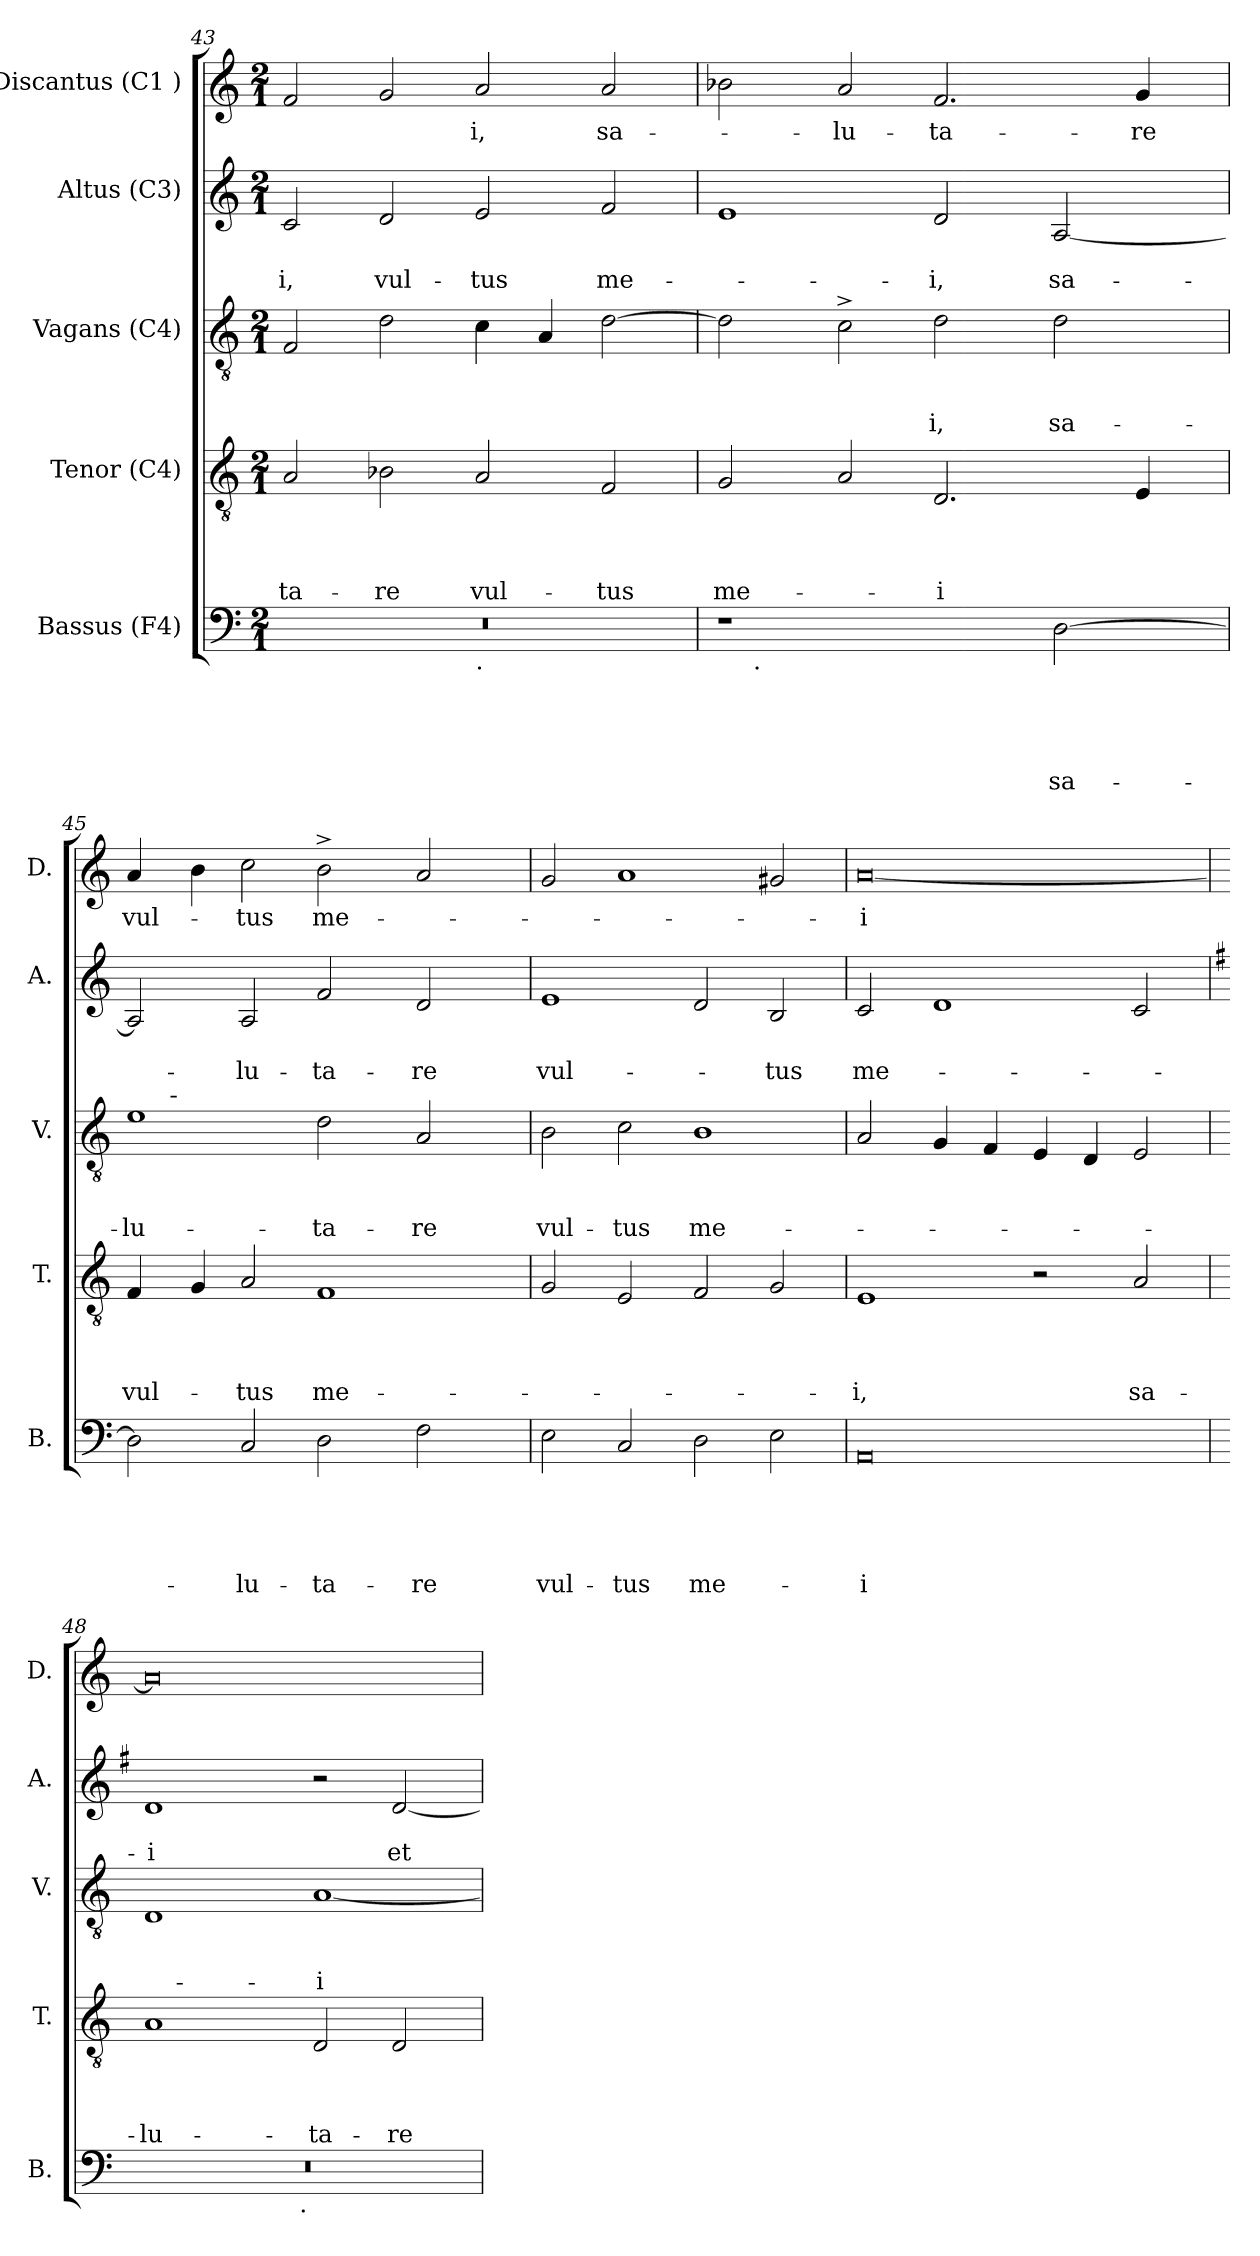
**kern	**text	**text	**text	**text	**text	**kern	**text	**text	**text	**text	**kern	**text	**text	**text	**kern	**text	**text	**kern	**text
*part5	*part5	*part5	*part5	*part5	*part5	*part4	*part4	*part4	*part4	*part4	*part3	*part3	*part3	*part3	*part2	*part2	*part2	*part1	*part1
*staff5	*staff5	*staff5	*staff5	*staff5	*staff5	*staff4	*staff4	*staff4	*staff4	*staff4	*staff3	*staff3	*staff3	*staff3	*staff2	*staff2	*staff2	*staff1	*staff1
*I"Bassus (F4)	*	*	*	*	*	*I"Tenor (C4)	*	*	*	*	*I"Vagans (C4)	*	*	*	*I"Altus (C3)	*	*	*I"Discantus (C1 )	*
*I'B.	*	*	*	*	*	*I'T.	*	*	*	*	*I'V.	*	*	*	*I'A.	*	*	*I'D.	*
*clefF4	*	*	*	*	*	*clefGv2	*	*	*	*	*clefGv2	*	*	*	*clefG2	*	*	*clefG2	*
*k[]	*	*	*	*	*	*k[]	*	*	*	*	*k[]	*	*	*	*k[]	*	*	*k[]	*
*C:	*	*	*	*	*	*C:	*	*	*	*	*C:	*	*	*	*C:	*	*	*C:	*
*M2/1	*	*	*	*	*	*M2/1	*	*	*	*	*M2/1	*	*	*	*M2/1	*	*	*M2/1	*
=43	=43	=43	=43	=43	=43	=43	=43	=43	=43	=43	=43	=43	=43	=43	=43	=43	=43	=43	=43
!	!	!	!	!	!	!	!	!	!	!LO:LY:b	!	!	!	!	!	!	!LO:LY:b	!	!
*^	*	*	*	*	*	*	*	*	*	*	*	*	*	*	*	*	*	*	*
0r	1ryy	.	.	.	.	.	2A/	.	.	.	-ta-	2F/	.	.	.	2c/	.	-i,	2f/	.
!	!	!	!	!	!	!	!	!	!	!	!LO:LY:b	!	!	!	!	!	!	!LO:LY:b	!	!
.	.	.	.	.	.	.	2B-X\	.	.	.	-re	2d\	.	.	.	2d/	.	vul-	2g/	.
!	!LO:TX:b:t=.	!	!	!	!	!	!	!	!	!	!	!	!	!	!	!	!	!	!	!
!	!	!	!	!	!	!	!	!	!	!	!LO:LY:b	!	!	!	!	!	!	!LO:LY:b	!	!LO:LY:b
.	1ryy	.	.	.	.	.	2A/	.	.	.	vul-	4c\	.	.	.	2e/	.	-tus	2a/	-i,
.	.	.	.	.	.	.	.	.	.	.	.	4A/	.	.	.	.	.	.	.	.
!	!	!	!	!	!	!	!	!	!	!	!LO:LY:b	!	!	!	!	!	!	!LO:LY:b	!	!LO:LY:b
.	.	.	.	.	.	.	2F/	.	.	.	-tus	[>2d\	.	.	.	2f/	.	me-	2a/	sa-
=44	=44	=44	=44	=44	=44	=44	=44	=44	=44	=44	=44	=44	=44	=44	=44	=44	=44	=44	=44	=44
!	!	!	!	!	!	!	!	!	!	!	!LO:LY:b	!	!	!	!	!	!	!	!	!
1r	16.ryy	.	.	.	.	.	2G/	.	.	.	me-	2d\]	.	.	.	1e	.	.	2b-X\	.
!	!LO:TX:b:t=.	!	!	!	!	!	!	!	!	!	!	!	!	!	!	!	!	!	!	!
.	1ryy	.	.	.	.	.	.	.	.	.	.	.	.	.	.	.	.	.	.	.
!	!	!	!	!	!	!	!	!	!	!	!	!	!	!	!	!	!	!	!	!LO:LY:b
.	.	.	.	.	.	.	2A/	.	.	.	.	2c^>\	.	.	.	.	.	.	2a/	-lu-
!	!	!	!	!	!	!	!	!	!	!	!LO:LY:b:rj	!	!	!	!LO:LY:b	!	!	!LO:LY:b	!	!LO:LY:b
2ryy	.	.	.	.	.	.	2.D/	.	.	.	-i	2d\	.	.	-i,	2d/	.	-i,	2.f/	-ta-
.	2ryy	.	.	.	.	.	.	.	.	.	.	.	.	.	.	.	.	.	.	.
!	!	!	!	!	!	!LO:LY:b	!	!	!	!	!	!	!	!	!LO:LY:b	!	!	!LO:LY:b	!	!
[<2D\	.	.	.	.	.	sa-	.	.	.	.	.	2d\	.	.	sa-	[<2A/	.	sa-	.	.
.	4ryy	.	.	.	.	.	.	.	.	.	.	.	.	.	.	.	.	.	.	.
!	!	!	!	!	!	!	!	!	!	!	!	!	!	!	!	!	!	!	!	!LO:LY:b
.	.	.	.	.	.	.	4E/	.	.	.	.	.	.	.	.	.	.	.	4g/	-re
.	8ryy	.	.	.	.	.	.	.	.	.	.	.	.	.	.	.	.	.	.	.
.	32ryy	.	.	.	.	.	.	.	.	.	.	.	.	.	.	.	.	.	.	.
!!LO:LB:g=z
=45	=45	=45	=45	=45	=45	=45	=45	=45	=45	=45	=45	=45	=45	=45	=45	=45	=45	=45	=45	=45
!	!	!	!	!	!	!	!	!	!	!	!LO:LY:b	!	!	!	!LO:LY:b	!	!	!	!	!LO:LY:b
*v	*v	*	*	*	*	*	*	*	*	*	*	*^	*	*	*	*	*	*	*	*
2D\]	.	.	.	.	.	4F/	.	.	.	vul-	1e	8.ryy	.	.	-lu-	2A/]	.	.	4a/	vul-
!	!	!	!	!	!	!	!	!	!	!	!	!LO:TX:a:t=-	!	!	!	!	!	!	!	!
.	.	.	.	.	.	.	.	.	.	.	.	1ryy	.	.	.	.	.	.	.	.
.	.	.	.	.	.	4G/	.	.	.	.	.	.	.	.	.	.	.	.	4b\	.
!	!	!	!	!	!LO:LY:b	!	!	!	!	!LO:LY:b	!	!	!	!	!	!	!	!LO:LY:b	!	!LO:LY:b
2C/	.	.	.	.	-lu-	2A/	.	.	.	-tus	.	.	.	.	.	2A/	.	-lu-	2cc\	-tus
!	!	!	!	!	!LO:LY:b	!	!	!	!	!LO:LY:b	!	!	!	!	!LO:LY:b	!	!	!LO:LY:b	!	!LO:LY:b
2D\	.	.	.	.	-ta-	1F	.	.	.	me-	2d\	.	.	.	-ta-	2f/	.	-ta-	2b^>\	me-
.	.	.	.	.	.	.	.	.	.	.	.	2ryy	.	.	.	.	.	.	.	.
!	!	!	!	!	!LO:LY:b	!	!	!	!	!	!	!	!	!	!LO:LY:b	!	!	!LO:LY:b	!	!
2F\	.	.	.	.	-re	.	.	.	.	.	2A/	.	.	.	-re	2d/	.	-re	2a/	.
.	.	.	.	.	.	.	.	.	.	.	.	4ryy	.	.	.	.	.	.	.	.
.	.	.	.	.	.	.	.	.	.	.	.	16ryy	.	.	.	.	.	.	.	.
=46	=46	=46	=46	=46	=46	=46	=46	=46	=46	=46	=46	=46	=46	=46	=46	=46	=46	=46	=46	=46
!	!	!	!	!	!LO:LY:b	!	!	!	!	!	!	!	!	!	!LO:LY:b	!	!	!LO:LY:b	!	!
*	*	*	*	*	*	*	*	*	*	*	*v	*v	*	*	*	*	*	*	*	*
2E\	.	.	.	.	vul-	2G/	.	.	.	.	2B\	.	.	vul-	1e	.	vul-	2g/	.
!	!	!	!	!	!LO:LY:b	!	!	!	!	!	!	!	!	!LO:LY:b	!	!	!	!	!
2C/	.	.	.	.	-tus	2E/	.	.	.	.	2c\	.	.	-tus	.	.	.	1a	.
!	!	!	!	!	!LO:LY:b	!	!	!	!	!	!	!	!	!LO:LY:b	!	!	!	!	!
2D\	.	.	.	.	me-	2F/	.	.	.	.	1B	.	.	me-	2d/	.	.	.	.
!	!	!	!	!	!	!	!	!	!	!	!	!	!	!	!	!	!LO:LY:b	!	!
2E\	.	.	.	.	.	2G/	.	.	.	.	.	.	.	.	2B/	.	-tus	2g#X/	.
=47	=47	=47	=47	=47	=47	=47	=47	=47	=47	=47	=47	=47	=47	=47	=47	=47	=47	=47	=47
!	!	!	!	!	!LO:LY:b:rj	!	!	!	!	!LO:LY:b	!	!	!	!	!	!	!LO:LY:b	!	!LO:LY:b:rj
0AA	.	.	.	.	-i	1E	.	.	.	-i,	2A/	.	.	.	2c/	.	me-	[<0a	-i
.	.	.	.	.	.	.	.	.	.	.	4G/	.	.	.	1d	.	.	.	.
.	.	.	.	.	.	.	.	.	.	.	4F/	.	.	.	.	.	.	.	.
.	.	.	.	.	.	2r	.	.	.	.	4E/	.	.	.	.	.	.	.	.
.	.	.	.	.	.	.	.	.	.	.	4D/	.	.	.	.	.	.	.	.
!	!	!	!	!	!	!	!	!	!	!LO:LY:b	!	!	!	!	!	!	!	!	!
.	.	.	.	.	.	2A/	.	.	.	sa-	2E/	.	.	.	2c/	.	.	.	.
=48	=48	=48	=48	=48	=48	=48	=48	=48	=48	=48	=48	=48	=48	=48	=48	=48	=48	=48	=48
*	*	*	*	*	*	*	*	*	*	*	*	*	*	*	*k[f#]	*	*	*	*
*	*	*	*	*	*	*	*	*	*	*	*	*	*	*	*G:	*	*	*	*
!	!	!	!	!	!	!	!	!	!	!LO:LY:b	!	!	!	!	!	!	!LO:LY:b:rj	!	!
*^	*	*	*	*	*	*	*	*	*	*	*	*	*	*	*	*	*	*	*
0r	2ryy	.	.	.	.	.	1A	.	.	.	-lu-	1D	.	.	.	1d	.	-i	0a]	.
.	4...ryy	.	.	.	.	.	.	.	.	.	.	.	.	.	.	.	.	.	.	.
!	!LO:TX:b:t=.	!	!	!	!	!	!	!	!	!	!	!	!	!	!	!	!	!	!	!
.	1ryy	.	.	.	.	.	.	.	.	.	.	.	.	.	.	.	.	.	.	.
!	!	!	!	!	!	!	!	!	!	!	!LO:LY:b	!	!	!	!LO:LY:b:rj	!	!	!	!	!
.	.	.	.	.	.	.	2D/	.	.	.	-ta-	[>1A	.	.	-i	2r	.	.	.	.
!	!	!	!	!	!	!	!	!	!	!	!LO:LY:b	!	!	!	!	!	!	!LO:LY:b	!	!
.	.	.	.	.	.	.	2D/	.	.	.	-re	.	.	.	.	[>2d/	.	et	.	.
.	32ryy	.	.	.	.	.	.	.	.	.	.	.	.	.	.	.	.	.	.	.
*v	*v	*	*	*	*	*	*	*	*	*	*	*	*	*	*	*	*	*	*	*
=	=	=	=	=	=	=	=	=	=	=	=	=	=	=	=	=	=	=	=
*-	*-	*-	*-	*-	*-	*-	*-	*-	*-	*-	*-	*-	*-	*-	*-	*-	*-	*-	*-
